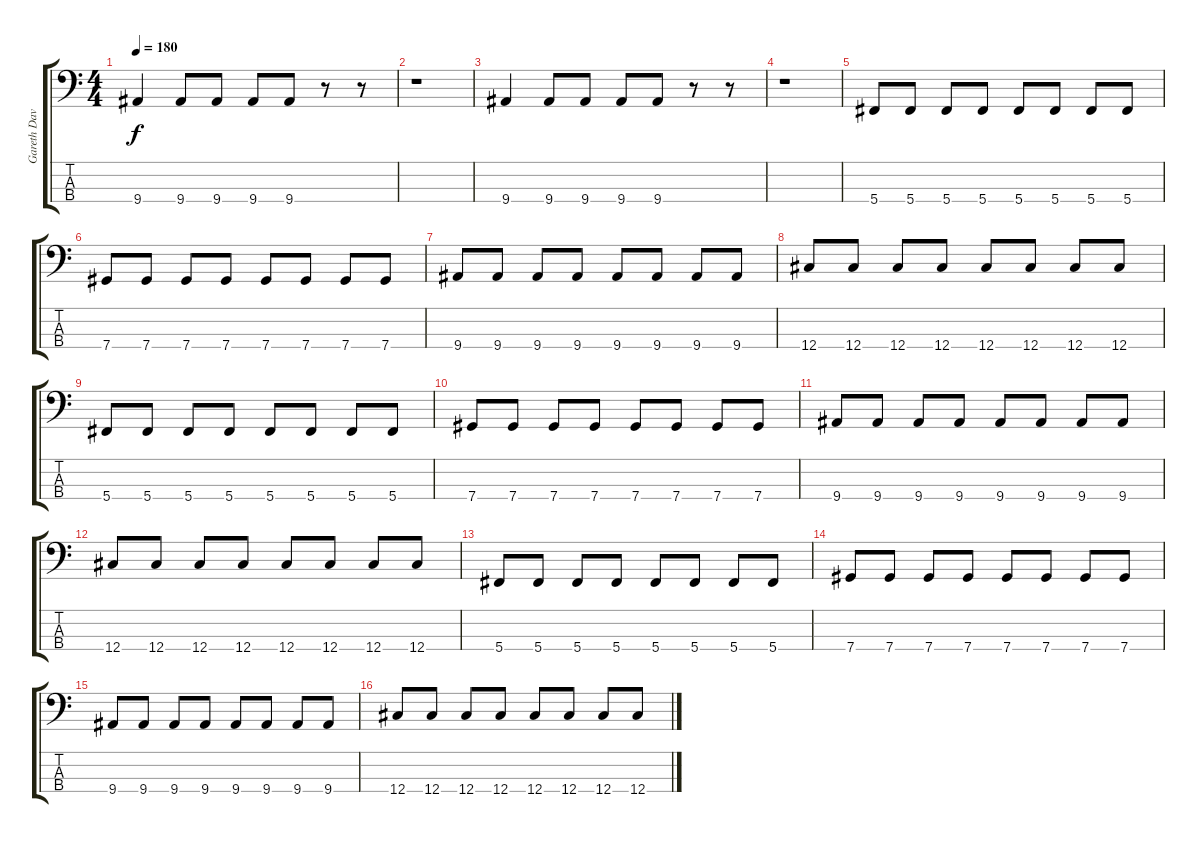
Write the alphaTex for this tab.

\track ("Gareth Davies" "Gareth Dav") {instrument electricbasspick}
\staff {score tabs}
\tuning (Gb2 Eb2 Bb1 Db1) {hide}
\ts (4 4)
\tempo 180
\clef f4
\ks c
9.4.4{dy f} 9.4.8 9.4.8 9.4.8 9.4.8 r.8 r.8 |
r.1 |
9.4.4 9.4.8 9.4.8 9.4.8 9.4.8 r.8 r.8 |
r.1 |
5.4.8 5.4.8 5.4.8 5.4.8 5.4.8 5.4.8 5.4.8 5.4.8 |
7.4.8 7.4.8 7.4.8 7.4.8 7.4.8 7.4.8 7.4.8 7.4.8 |
9.4.8 9.4.8 9.4.8 9.4.8 9.4.8 9.4.8 9.4.8 9.4.8 |
12.4.8 12.4.8 12.4.8 12.4.8 12.4.8 12.4.8 12.4.8 12.4.8 |
5.4.8 5.4.8 5.4.8 5.4.8 5.4.8 5.4.8 5.4.8 5.4.8 |
7.4.8 7.4.8 7.4.8 7.4.8 7.4.8 7.4.8 7.4.8 7.4.8 |
9.4.8 9.4.8 9.4.8 9.4.8 9.4.8 9.4.8 9.4.8 9.4.8 |
12.4.8 12.4.8 12.4.8 12.4.8 12.4.8 12.4.8 12.4.8 12.4.8 |
5.4.8 5.4.8 5.4.8 5.4.8 5.4.8 5.4.8 5.4.8 5.4.8 |
7.4.8 7.4.8 7.4.8 7.4.8 7.4.8 7.4.8 7.4.8 7.4.8 |
9.4.8 9.4.8 9.4.8 9.4.8 9.4.8 9.4.8 9.4.8 9.4.8 |
12.4.8 12.4.8 12.4.8 12.4.8 12.4.8 12.4.8 12.4.8 12.4.8
